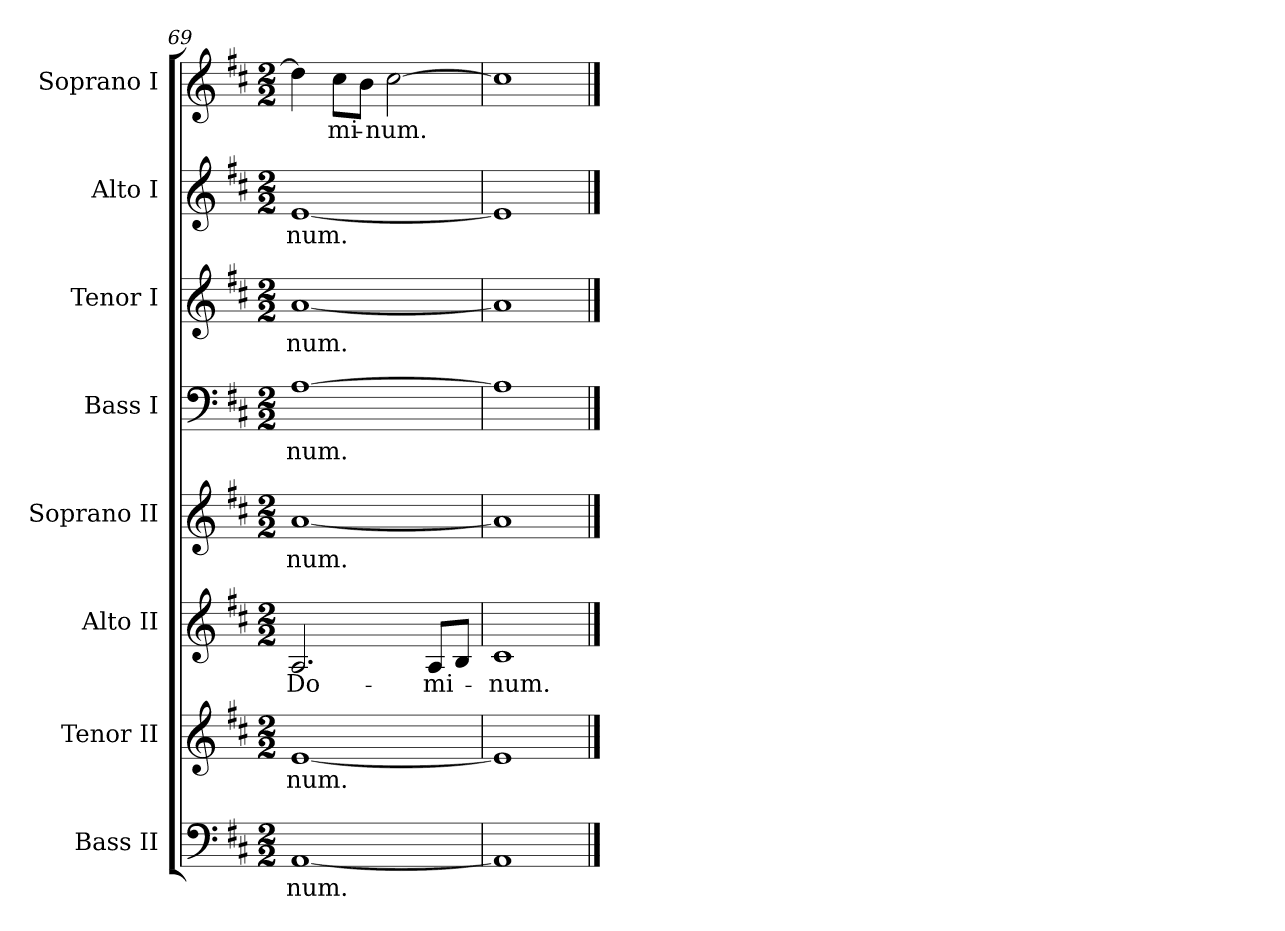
**kern	**text	**kern	**text	**kern	**text	**kern	**text	**kern	**text	**kern	**text	**kern	**text	**kern	**text
*part8	*part8	*part7	*part7	*part6	*part6	*part5	*part5	*part4	*part4	*part3	*part3	*part2	*part2	*part1	*part1
*staff8	*staff8	*staff7	*staff7	*staff6	*staff6	*staff5	*staff5	*staff4	*staff4	*staff3	*staff3	*staff2	*staff2	*staff1	*staff1
*I"Bass II	*	*I"Tenor II	*	*I"Alto II	*	*I"Soprano II	*	*I"Bass I	*	*I"Tenor I	*	*I"Alto I	*	*I"Soprano I	*
*clefF4	*	*clefG2	*	*clefG2	*	*clefG2	*	*clefF4	*	*clefG2	*	*clefG2	*	*clefG2	*
*	*	*ITrd7c12	*	*	*	*	*	*	*	*ITrd7c12	*	*	*	*	*
*k[f#c#]	*	*k[f#c#]	*	*k[f#c#]	*	*k[f#c#]	*	*k[f#c#]	*	*k[f#c#]	*	*k[f#c#]	*	*k[f#c#]	*
*D:	*	*D:	*	*D:	*	*D:	*	*D:	*	*D:	*	*D:	*	*D:	*
*M2/2	*	*M2/2	*	*M2/2	*	*M2/2	*	*M2/2	*	*M2/2	*	*M2/2	*	*M2/2	*
=69	=69	=69	=69	=69	=69	=69	=69	=69	=69	=69	=69	=69	=69	=69	=69
!	!LO:LY:b:color=#000000	!	!	!	!	!	!	!	!	!	!	!	!	!	!
!	!	!	!LO:LY:b:color=#000000	!	!	!	!	!	!	!	!	!	!	!	!
!	!	!	!	!	!LO:LY:b:color=#000000	!	!	!	!	!	!	!	!	!	!
!	!	!	!	!	!	!	!LO:LY:b:color=#000000	!	!	!	!	!	!	!	!
!	!	!	!	!	!	!	!	!	!LO:LY:b:color=#000000	!	!	!	!	!	!
!	!	!	!	!	!	!	!	!	!	!	!LO:LY:b:color=#000000	!	!	!	!
!	!	!	!	!	!	!	!	!	!	!	!	!	!LO:LY:b:color=#000000	!	!
[<1AAi	-num.	[<1Ei	-num.	2.Ai/	Do-	[<1ai	-num.	[>1Ai	-num.	[<1Ai	-num.	[<1ei	-num.	4ddi\]	.
!	!	!	!	!	!	!	!	!	!	!	!	!	!	!	!LO:LY:b:color=#000000
.	.	.	.	.	.	.	.	.	.	.	.	.	.	8cc#i\L	-mi-
.	.	.	.	.	.	.	.	.	.	.	.	.	.	8bi\J	.
!	!	!	!	!	!	!	!	!	!	!	!	!	!	!	!LO:LY:b:color=#000000
.	.	.	.	.	.	.	.	.	.	.	.	.	.	[>2cc#i\	-num.
!	!	!	!	!	!LO:LY:b:color=#000000	!	!	!	!	!	!	!	!	!	!
.	.	.	.	8Ai/L	-mi-	.	.	.	.	.	.	.	.	.	.
.	.	.	.	8Bi/J	.	.	.	.	.	.	.	.	.	.	.
=70	=70	=70	=70	=70	=70	=70	=70	=70	=70	=70	=70	=70	=70	=70	=70
!	!	!	!	!	!LO:LY:b:color=#000000	!	!	!	!	!	!	!	!	!	!
1AAi]	.	1Ei]	.	1c#i	-num.	1ai]	.	1Ai]	.	1Ai]	.	1ei]	.	1cc#i]	.
==	==	==	==	==	==	==	==	==	==	==	==	==	==	==	==
*-	*-	*-	*-	*-	*-	*-	*-	*-	*-	*-	*-	*-	*-	*-	*-
